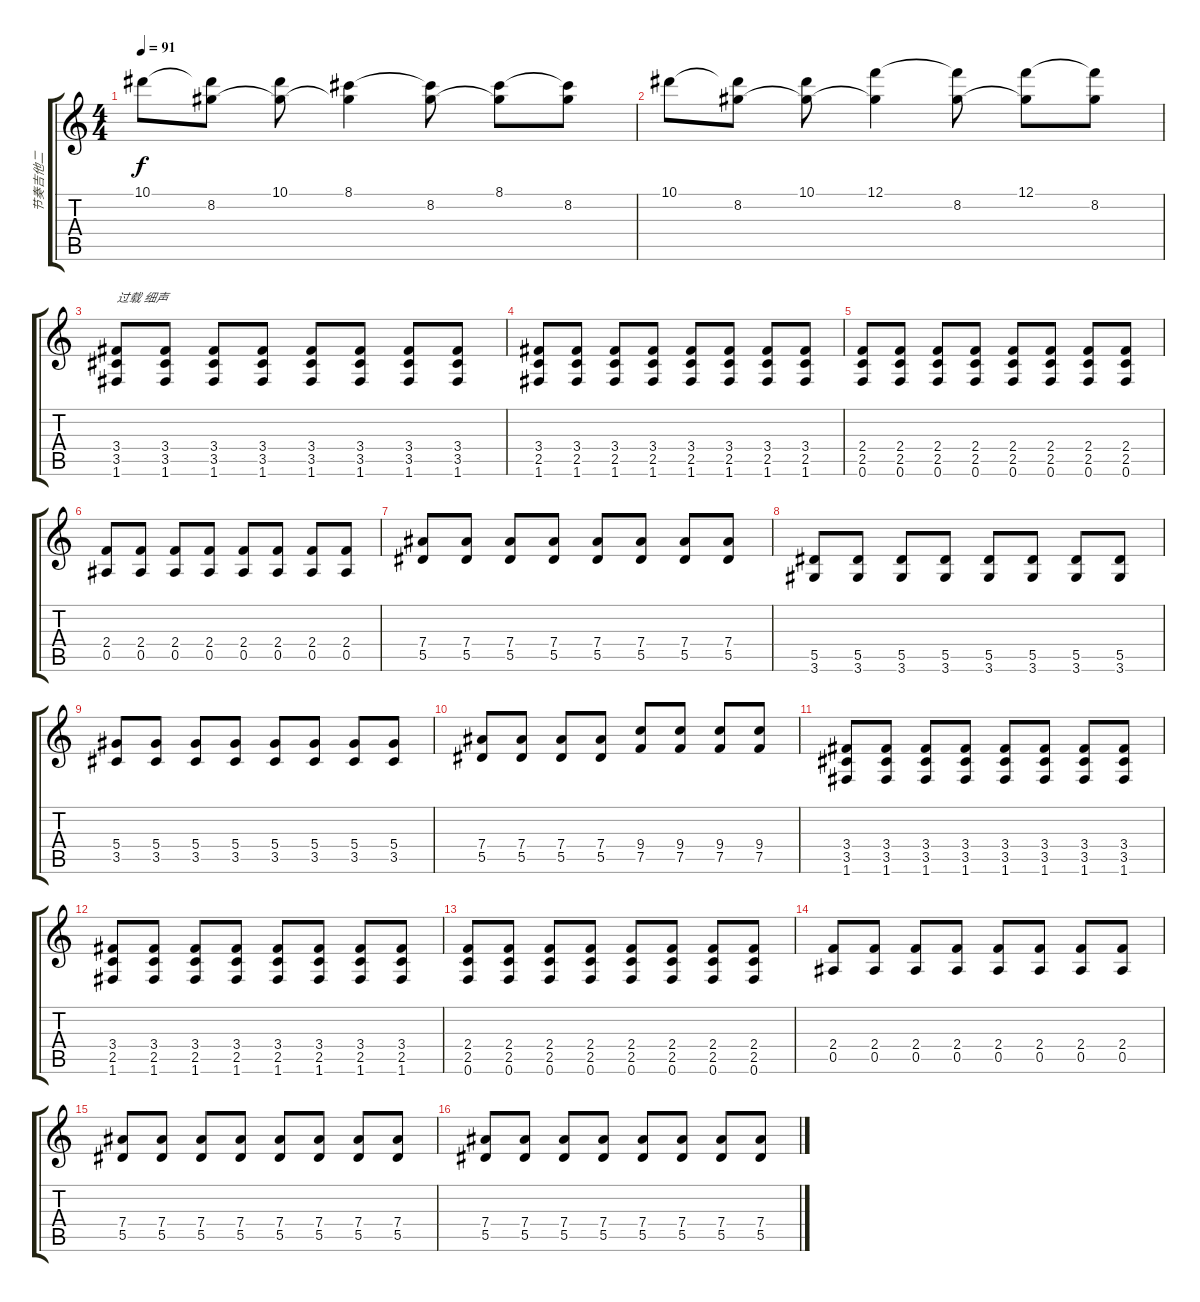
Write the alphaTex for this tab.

\track ("节奏吉他二" "节奏吉他二") {instrument electricguitarjazz}
\staff {score tabs}
\tuning (F4 C4 Ab3 Eb3 Bb2 F2) {hide}
\ts (4 4)
\tempo 91
\clef g2
\ks c
10.1.8{dy f} (10.1{t} 8.2).8 (10.1 8.2{t}).8 (8.1 8.2{t}).4 (8.1{t} 8.2).8 (8.1 8.2{t}).8 (8.1{t} 8.2).8 |
10.1.8 (10.1{t} 8.2).8 (10.1 8.2{t}).8 (12.1 8.2{t}).4 (12.1{t} 8.2).8 (12.1 8.2{t}).8 (12.1{t} 8.2).8 |
(3.4 3.5 1.6).8{txt "过载 细声" volume 10 instrument overdrivenguitar} (3.4 3.5 1.6).8 (3.4 3.5 1.6).8 (3.4 3.5 1.6).8 (3.4 3.5 1.6).8 (3.4 3.5 1.6).8 (3.4 3.5 1.6).8 (3.4 3.5 1.6).8 |
(3.4 2.5 1.6).8{txt ""} (3.4 2.5 1.6).8 (3.4 2.5 1.6).8 (3.4 2.5 1.6).8 (3.4 2.5 1.6).8 (3.4 2.5 1.6).8 (3.4 2.5 1.6).8 (3.4 2.5 1.6).8 |
(2.4 2.5 0.6).8 (2.4 2.5 0.6).8 (2.4 2.5 0.6).8 (2.4 2.5 0.6).8 (2.4 2.5 0.6).8 (2.4 2.5 0.6).8 (2.4 2.5 0.6).8 (2.4 2.5 0.6).8 |
(2.4 0.5).8 (2.4 0.5).8 (2.4 0.5).8 (2.4 0.5).8 (2.4 0.5).8 (2.4 0.5).8 (2.4 0.5).8 (2.4 0.5).8 |
(7.4 5.5).8 (7.4 5.5).8 (7.4 5.5).8 (7.4 5.5).8 (7.4 5.5).8 (7.4 5.5).8 (7.4 5.5).8 (7.4 5.5).8 |
(5.5 3.6).8 (5.5 3.6).8 (5.5 3.6).8 (5.5 3.6).8 (5.5 3.6).8 (5.5 3.6).8 (5.5 3.6).8 (5.5 3.6).8 |
(5.4 3.5).8 (5.4 3.5).8 (5.4 3.5).8 (5.4 3.5).8 (5.4 3.5).8 (5.4 3.5).8 (5.4 3.5).8 (5.4 3.5).8 |
(7.4 5.5).8 (7.4 5.5).8 (7.4 5.5).8 (7.4 5.5).8 (9.4 7.5).8 (9.4 7.5).8 (9.4 7.5).8 (9.4 7.5).8 |
(3.4 3.5 1.6).8 (3.4 3.5 1.6).8 (3.4 3.5 1.6).8 (3.4 3.5 1.6).8 (3.4 3.5 1.6).8 (3.4 3.5 1.6).8 (3.4 3.5 1.6).8 (3.4 3.5 1.6).8 |
(3.4 2.5 1.6).8 (3.4 2.5 1.6).8 (3.4 2.5 1.6).8 (3.4 2.5 1.6).8 (3.4 2.5 1.6).8 (3.4 2.5 1.6).8 (3.4 2.5 1.6).8 (3.4 2.5 1.6).8 |
(2.4 2.5 0.6).8 (2.4 2.5 0.6).8 (2.4 2.5 0.6).8 (2.4 2.5 0.6).8 (2.4 2.5 0.6).8 (2.4 2.5 0.6).8 (2.4 2.5 0.6).8 (2.4 2.5 0.6).8 |
(2.4 0.5).8 (2.4 0.5).8 (2.4 0.5).8 (2.4 0.5).8 (2.4 0.5).8 (2.4 0.5).8 (2.4 0.5).8 (2.4 0.5).8 |
(7.4 5.5).8 (7.4 5.5).8 (7.4 5.5).8 (7.4 5.5).8 (7.4 5.5).8 (7.4 5.5).8 (7.4 5.5).8 (7.4 5.5).8 |
(7.4 5.5).8 (7.4 5.5).8 (7.4 5.5).8 (7.4 5.5).8 (7.4 5.5).8 (7.4 5.5).8 (7.4 5.5).8 (7.4 5.5).8
